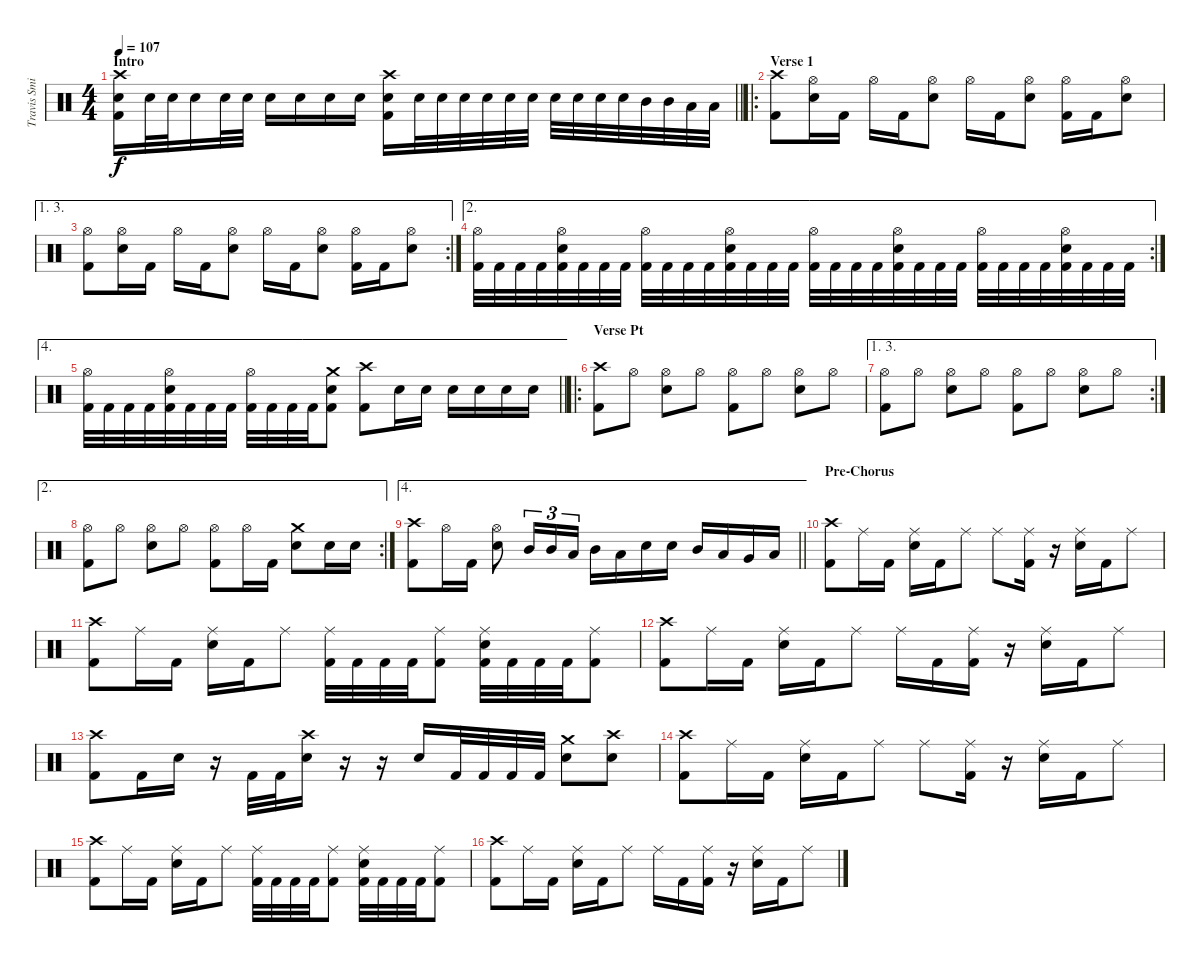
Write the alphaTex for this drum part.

\track ("Travis Smith" "Travis Smi") {instrument percussion}
\staff {score}
\articulation defaults
\ts (4 4)
\section ("" "Intro")
\tempo 107
\clef neutral
\barLineRight lightlight
\ks c
("Crash high (hit)" "Electric Snare (hit)" "Kick (hit) 2").16{dy f} "Electric Snare (hit)".32 "Electric Snare (hit)".32 "Electric Snare (hit)".16 "Electric Snare (hit)".32 "Electric Snare (hit)".32 "Electric Snare (hit)".16 "Electric Snare (hit)".16 "Electric Snare (hit)".16 "Electric Snare (hit)".16 ("Crash high (hit)" "Electric Snare (hit)" "Kick (hit) 2").16 "Electric Snare (hit)".32 "Electric Snare (hit)".32 "Electric Snare (hit)".32 "Electric Snare (hit)".32 "Electric Snare (hit)".32 "Electric Snare (hit)".32 "Electric Snare (hit)".32 "Electric Snare (hit)".32 "Electric Snare (hit)".32 "Electric Snare (hit)".32 "Mid Tom (hit)".32 "Mid Tom (hit)".32 "Low Tom (hit)".32 "Low Tom (hit)".32 |
\ro
\section ("" "Verse 1")
("Crash high (hit)" "Kick (hit) 2").8 ("Hi-Hat (open)" "Electric Snare (hit)").16 "Kick (hit) 2".16 "Hi-Hat (open)".16 "Kick (hit) 2".16 ("Hi-Hat (open)" "Electric Snare (hit)").8 "Hi-Hat (open)".16 "Kick (hit) 2".16 ("Hi-Hat (open)" "Electric Snare (hit)").8 ("Hi-Hat (open)" "Kick (hit) 2").16 "Kick (hit) 2".16 ("Hi-Hat (open)" "Electric Snare (hit)").8 |
\ae (1 3)
\rc 2
("Hi-Hat (open)" "Kick (hit) 2").8 ("Hi-Hat (open)" "Electric Snare (hit)").16 "Kick (hit) 2".16 "Hi-Hat (open)".16 "Kick (hit) 2".16 ("Hi-Hat (open)" "Electric Snare (hit)").8 "Hi-Hat (open)".16 "Kick (hit) 2".16 ("Hi-Hat (open)" "Electric Snare (hit)").8 ("Hi-Hat (open)" "Kick (hit) 2").16 "Kick (hit) 2".16 ("Hi-Hat (open)" "Electric Snare (hit)").8 |
\ae 2
\rc 2
("Hi-Hat (open)" "Kick (hit) 2").32 "Kick (hit) 2".32 "Kick (hit) 2".32 "Kick (hit) 2".32 ("Hi-Hat (open)" "Electric Snare (hit)" "Kick (hit) 2").32 "Kick (hit) 2".32 "Kick (hit) 2".32 "Kick (hit) 2".32 ("Hi-Hat (open)" "Kick (hit) 2").32 "Kick (hit) 2".32 "Kick (hit) 2".32 "Kick (hit) 2".32 ("Hi-Hat (open)" "Electric Snare (hit)" "Kick (hit) 2").32 "Kick (hit) 2".32 "Kick (hit) 2".32 "Kick (hit) 2".32 ("Hi-Hat (open)" "Kick (hit) 2").32 "Kick (hit) 2".32 "Kick (hit) 2".32 "Kick (hit) 2".32 ("Hi-Hat (open)" "Electric Snare (hit)" "Kick (hit) 2").32 "Kick (hit) 2".32 "Kick (hit) 2".32 "Kick (hit) 2".32 ("Hi-Hat (open)" "Kick (hit) 2").32 "Kick (hit) 2".32 "Kick (hit) 2".32 "Kick (hit) 2".32 ("Hi-Hat (open)" "Electric Snare (hit)" "Kick (hit) 2").32 "Kick (hit) 2".32 "Kick (hit) 2".32 "Kick (hit) 2".32 |
\ae 4
\barLineRight lightlight
("Hi-Hat (open)" "Kick (hit) 2").32 "Kick (hit) 2".32 "Kick (hit) 2".32 "Kick (hit) 2".32 ("Hi-Hat (open)" "Electric Snare (hit)" "Kick (hit) 2").32 "Kick (hit) 2".32 "Kick (hit) 2".32 "Kick (hit) 2".32 ("Hi-Hat (open)" "Kick (hit) 2").32 "Kick (hit) 2".32 "Kick (hit) 2".32 "Kick (hit) 2".32 ("Crash medium (hit)" "Electric Snare (hit)" "Kick (hit) 2").8 ("Crash high (hit)" "Kick (hit) 2").8 "Electric Snare (hit)".16 "Electric Snare (hit)".16 "Electric Snare (hit)".16 "Electric Snare (hit)".16 "Electric Snare (hit)".16 "Electric Snare (hit)".16 |
\ro
\section ("" "Verse Pt")
("Crash high (hit)" "Kick (hit) 2").8 "Hi-Hat (open)".8 ("Hi-Hat (open)" "Electric Snare (hit)").8 "Hi-Hat (open)".8 ("Hi-Hat (open)" "Kick (hit) 2").8 "Hi-Hat (open)".8 ("Hi-Hat (open)" "Electric Snare (hit)").8 "Hi-Hat (open)".8 |
\ae (1 3)
\rc 2
("Hi-Hat (open)" "Kick (hit) 2").8 "Hi-Hat (open)".8 ("Hi-Hat (open)" "Electric Snare (hit)").8 "Hi-Hat (open)".8 ("Hi-Hat (open)" "Kick (hit) 2").8 "Hi-Hat (open)".8 ("Hi-Hat (open)" "Electric Snare (hit)").8 "Hi-Hat (open)".8 |
\ae 2
\rc 2
("Hi-Hat (open)" "Kick (hit) 2").8 "Hi-Hat (open)".8 ("Hi-Hat (open)" "Electric Snare (hit)").8 "Hi-Hat (open)".8 ("Hi-Hat (open)" "Kick (hit) 2").8 "Hi-Hat (open)".16 "Kick (hit) 2".16 ("Crash medium (hit)" "Electric Snare (hit)").8 "Electric Snare (hit)".16 "Electric Snare (hit)".16 |
\ae 4
\barLineRight lightlight
("Crash high (hit)" "Kick (hit) 2").8 "Hi-Hat (open)".16 "Kick (hit) 2".16 ("Hi-Hat (open)" "Electric Snare (hit)").8 "Mid Tom (hit)".16{tu (3 2)} "Mid Tom (hit)".16{tu (3 2)} "Low Tom (hit)".16{tu (3 2)} "Mid Tom (hit)".16 "Low Tom (hit)".16 "Electric Snare (hit)".16 "Electric Snare (hit)".16 "Mid Tom (hit)".16 "Low Tom (hit)".16 "Very Low Tom (hit)".16 "Low Floor Tom (hit)".16 |
\section ("" "Pre-Chorus")
("Crash high (hit)" "Kick (hit) 2").8 "Ride (middle)".16 "Kick (hit) 2".16 ("Ride (middle)" "Electric Snare (hit)").16 "Kick (hit) 2".16 "Ride (middle)".8 "Ride (middle)".8 ("Ride (middle)" "Kick (hit) 2").16 r.16 ("Ride (middle)" "Electric Snare (hit)").16 "Kick (hit) 2".16 "Ride (middle)".8 |
("Crash high (hit)" "Kick (hit) 2").8 "Ride (middle)".16 "Kick (hit) 2".16 ("Ride (middle)" "Electric Snare (hit)").16 "Kick (hit) 2".16 "Ride (middle)".8 ("Ride (middle)" "Kick (hit) 2").32 "Kick (hit) 2".32 "Kick (hit) 2".32 "Kick (hit) 2".32 ("Ride (middle)" "Kick (hit) 2").8 ("Ride (middle)" "Electric Snare (hit)" "Kick (hit) 2").32 "Kick (hit) 2".32 "Kick (hit) 2".32 "Kick (hit) 2".32 ("Ride (middle)" "Kick (hit) 2").8 |
("Crash high (hit)" "Kick (hit) 2").8 "Ride (middle)".16 "Kick (hit) 2".16 ("Ride (middle)" "Electric Snare (hit)").16 "Kick (hit) 2".16 "Ride (middle)".8 "Ride (middle)".16 "Kick (hit) 2".16 ("Ride (middle)" "Kick (hit) 2").16 r.16 ("Ride (middle)" "Electric Snare (hit)").16 "Kick (hit) 2".16 "Ride (middle)".8 |
("Crash high (hit)" "Kick (hit) 2").8 "Kick (hit) 2".16 "Electric Snare (hit)".16 r.16 "Kick (hit) 2".32 "Kick (hit) 2".32 ("Crash high (hit)" "Electric Snare (hit)").16 r.16 r.16 "Electric Snare (hit)".16 "Kick (hit) 2".32 "Kick (hit) 2".32 "Kick (hit) 2".32 "Kick (hit) 2".32 ("Crash medium (hit)" "Electric Snare (hit)").8 ("Crash high (hit)" "Electric Snare (hit)").8 |
("Crash high (hit)" "Kick (hit) 2").8 "Ride (middle)".16 "Kick (hit) 2".16 ("Ride (middle)" "Electric Snare (hit)").16 "Kick (hit) 2".16 "Ride (middle)".8 "Ride (middle)".8 ("Ride (middle)" "Kick (hit) 2").16 r.16 ("Ride (middle)" "Electric Snare (hit)").16 "Kick (hit) 2".16 "Ride (middle)".8 |
("Crash high (hit)" "Kick (hit) 2").8 "Ride (middle)".16 "Kick (hit) 2".16 ("Ride (middle)" "Electric Snare (hit)").16 "Kick (hit) 2".16 "Ride (middle)".8 ("Ride (middle)" "Kick (hit) 2").32 "Kick (hit) 2".32 "Kick (hit) 2".32 "Kick (hit) 2".32 ("Ride (middle)" "Kick (hit) 2").8 ("Ride (middle)" "Electric Snare (hit)" "Kick (hit) 2").32 "Kick (hit) 2".32 "Kick (hit) 2".32 "Kick (hit) 2".32 ("Ride (middle)" "Kick (hit) 2").8 |
("Crash high (hit)" "Kick (hit) 2").8 "Ride (middle)".16 "Kick (hit) 2".16 ("Ride (middle)" "Electric Snare (hit)").16 "Kick (hit) 2".16 "Ride (middle)".8 "Ride (middle)".16 "Kick (hit) 2".16 ("Ride (middle)" "Kick (hit) 2").16 r.16 ("Ride (middle)" "Electric Snare (hit)").16 "Kick (hit) 2".16 "Ride (middle)".8
